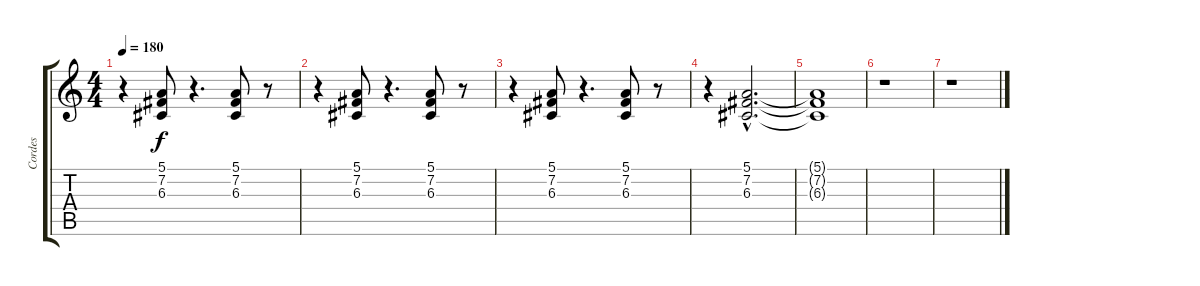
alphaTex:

\track ("Cordes" "Cordes") {instrument pizzicatostrings}
\staff {score tabs}
\tuning (E4 B3 G3 D3 A2 E2) {hide}
\ts (4 4)
\tempo 180
\clef g2
\ks c
r.4{dy f} (5.1 7.2 6.3).8 r.4{d} (5.1 7.2 6.3).8 r.8 |
r.4 (5.1 7.2 6.3).8 r.4{d} (5.1 7.2 6.3).8 r.8 |
r.4 (5.1 7.2 6.3).8 r.4{d} (5.1 7.2 6.3).8 r.8 |
r.4 (5.1{hac} 7.2{hac} 6.3{hac}).2{d} |
(5.1{t} 7.2{t} 6.3{t}).1 |
r.1 |
r.1
